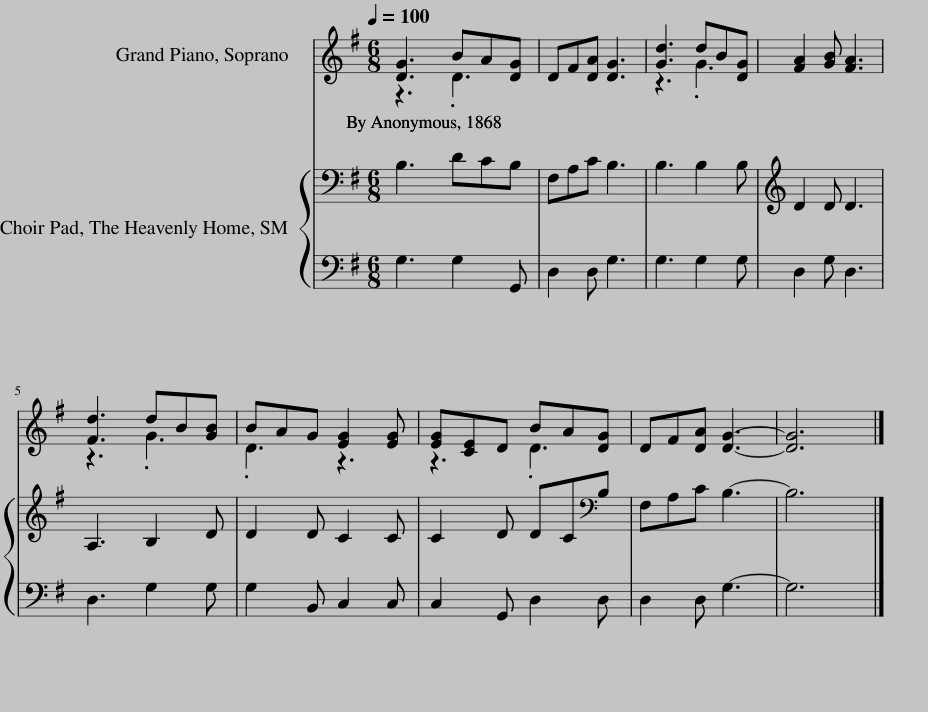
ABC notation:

X:1
%%score ( 1 2 ) { 3 | 4 }
L:1/8
Q:1/4=100
M:6/8
I:linebreak $
K:G
V:1 treble
V:2 treble
V:3 bass
V:4 bass
V:1
 [DG]3 BA[DG] | DF[DA] [DG]3 | [Gd]3 dB[DG] | [FA]2 [GB] [FA]3 |$ [Fd]3 dB[GB] | %5
 BAG [EG]2 [EG] | [EG][CE]D BA[DG] | DF[DA] [DG]3- | [DG]6 |] %9
V:2
 z3 .D3 | x6 | z3 .G3 | x6 |$ z3 .G3 | %5
 .D3 z3 | z3 .D3 | x6 | x6 |] %9
V:3
 B,3 DCB, | F,A,C B,3 | B,3 B,2 B, | D2 D D3 |$ A,3 B,2 D | %5
 D2 D C2 C | C2 D DC[K:bass]B, | F,A,C B,3- | B,6 |] %9
V:4
 G,3 G,2 G,, | D,2 D, G,3 | G,3 G,2 G, | D,2 G, D,3 |$ D,3 G,2 G, | %5
 G,2 B,, C,2 C, | C,2 G,, D,2 D, | D,2 D, G,3- | G,6 |] %9
